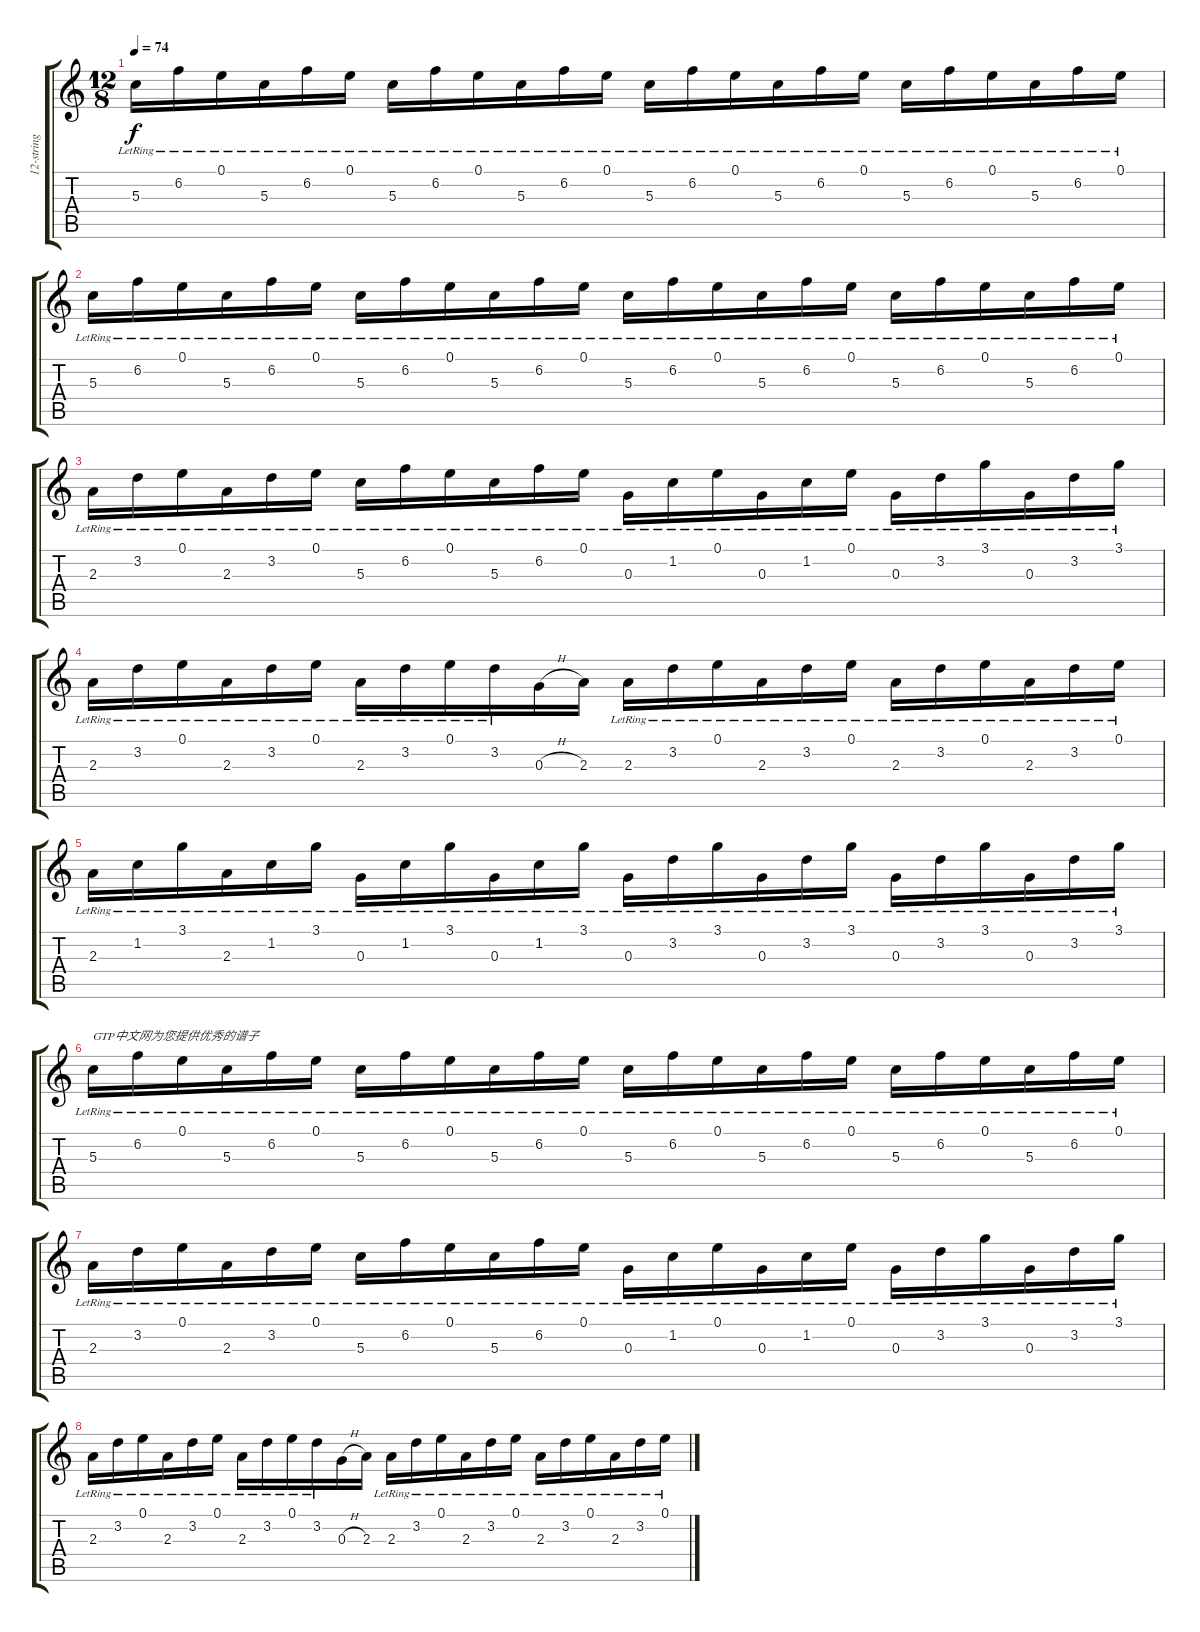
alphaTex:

\track ("12-string Acoustic" "12-string ") {instrument acousticguitarsteel}
\staff {score tabs}
\tuning (E4 B3 G3 D3 A2 E2) {hide}
\ts (12 8)
\tempo 74
\clef g2
\ks c
5.3{lr}.16{dy f volume 3 instrument acousticguitarsteel} 6.2{lr}.16 0.1{lr}.16 5.3{lr}.16{volume 5} 6.2{lr}.16 0.1{lr}.16 5.3{lr}.16{volume 6} 6.2{lr}.16 0.1{lr}.16 5.3{lr}.16{volume 8} 6.2{lr}.16 0.1{lr}.16 5.3{lr}.16{volume 10} 6.2{lr}.16 0.1{lr}.16 5.3{lr}.16{volume 11} 6.2{lr}.16 0.1{lr}.16 5.3{lr}.16{volume 13} 6.2{lr}.16 0.1{lr}.16 5.3{lr}.16{volume 14} 6.2{lr}.16 0.1{lr}.16 |
5.3{lr}.16 6.2{lr}.16 0.1{lr}.16 5.3{lr}.16 6.2{lr}.16 0.1{lr}.16 5.3{lr}.16 6.2{lr}.16 0.1{lr}.16 5.3{lr}.16 6.2{lr}.16 0.1{lr}.16 5.3{lr}.16 6.2{lr}.16 0.1{lr}.16 5.3{lr}.16 6.2{lr}.16 0.1{lr}.16 5.3{lr}.16 6.2{lr}.16 0.1{lr}.16 5.3{lr}.16 6.2{lr}.16 0.1{lr}.16 |
2.3{lr}.16 3.2{lr}.16 0.1{lr}.16 2.3{lr}.16 3.2{lr}.16 0.1{lr}.16 5.3{lr}.16 6.2{lr}.16 0.1{lr}.16 5.3{lr}.16 6.2{lr}.16 0.1{lr}.16 0.3{lr}.16 1.2{lr}.16 0.1{lr}.16 0.3{lr}.16 1.2{lr}.16 0.1{lr}.16 0.3{lr}.16 3.2{lr}.16 3.1{lr}.16 0.3{lr}.16 3.2{lr}.16 3.1{lr}.16 |
2.3{lr}.16 3.2{lr}.16 0.1{lr}.16 2.3{lr}.16 3.2{lr}.16 0.1{lr}.16 2.3{lr}.16 3.2{lr}.16 0.1{lr}.16 3.2{lr}.16 0.3{h}.16 2.3.16 2.3{lr}.16 3.2{lr}.16 0.1{lr}.16 2.3{lr}.16 3.2{lr}.16 0.1{lr}.16 2.3{lr}.16 3.2{lr}.16 0.1{lr}.16 2.3{lr}.16 3.2{lr}.16 0.1{lr}.16 |
2.3{lr}.16 1.2{lr}.16 3.1{lr}.16 2.3{lr}.16 1.2{lr}.16 3.1{lr}.16 0.3{lr}.16 1.2{lr}.16 3.1{lr}.16 0.3{lr}.16 1.2{lr}.16 3.1{lr}.16 0.3{lr}.16 3.2{lr}.16 3.1{lr}.16 0.3{lr}.16 3.2{lr}.16 3.1{lr}.16 0.3{lr}.16 3.2{lr}.16 3.1{lr}.16 0.3{lr}.16 3.2{lr}.16 3.1{lr}.16 |
5.3{lr}.16{txt "GTP中文网为您提供优秀的谱子"} 6.2{lr}.16 0.1{lr}.16 5.3{lr}.16 6.2{lr}.16 0.1{lr}.16 5.3{lr}.16 6.2{lr}.16 0.1{lr}.16 5.3{lr}.16 6.2{lr}.16 0.1{lr}.16 5.3{lr}.16 6.2{lr}.16 0.1{lr}.16 5.3{lr}.16 6.2{lr}.16 0.1{lr}.16 5.3{lr}.16 6.2{lr}.16 0.1{lr}.16 5.3{lr}.16 6.2{lr}.16 0.1{lr}.16 |
2.3{lr}.16 3.2{lr}.16 0.1{lr}.16 2.3{lr}.16 3.2{lr}.16 0.1{lr}.16 5.3{lr}.16 6.2{lr}.16 0.1{lr}.16 5.3{lr}.16 6.2{lr}.16 0.1{lr}.16 0.3{lr}.16 1.2{lr}.16 0.1{lr}.16 0.3{lr}.16 1.2{lr}.16 0.1{lr}.16 0.3{lr}.16 3.2{lr}.16 3.1{lr}.16 0.3{lr}.16 3.2{lr}.16 3.1{lr}.16 |
2.3{lr}.16 3.2{lr}.16 0.1{lr}.16 2.3{lr}.16 3.2{lr}.16 0.1{lr}.16 2.3{lr}.16 3.2{lr}.16 0.1{lr}.16 3.2{lr}.16 0.3{h}.16 2.3.16 2.3{lr}.16 3.2{lr}.16 0.1{lr}.16 2.3{lr}.16 3.2{lr}.16 0.1{lr}.16 2.3{lr}.16 3.2{lr}.16 0.1{lr}.16 2.3{lr}.16 3.2{lr}.16 0.1{lr}.16
